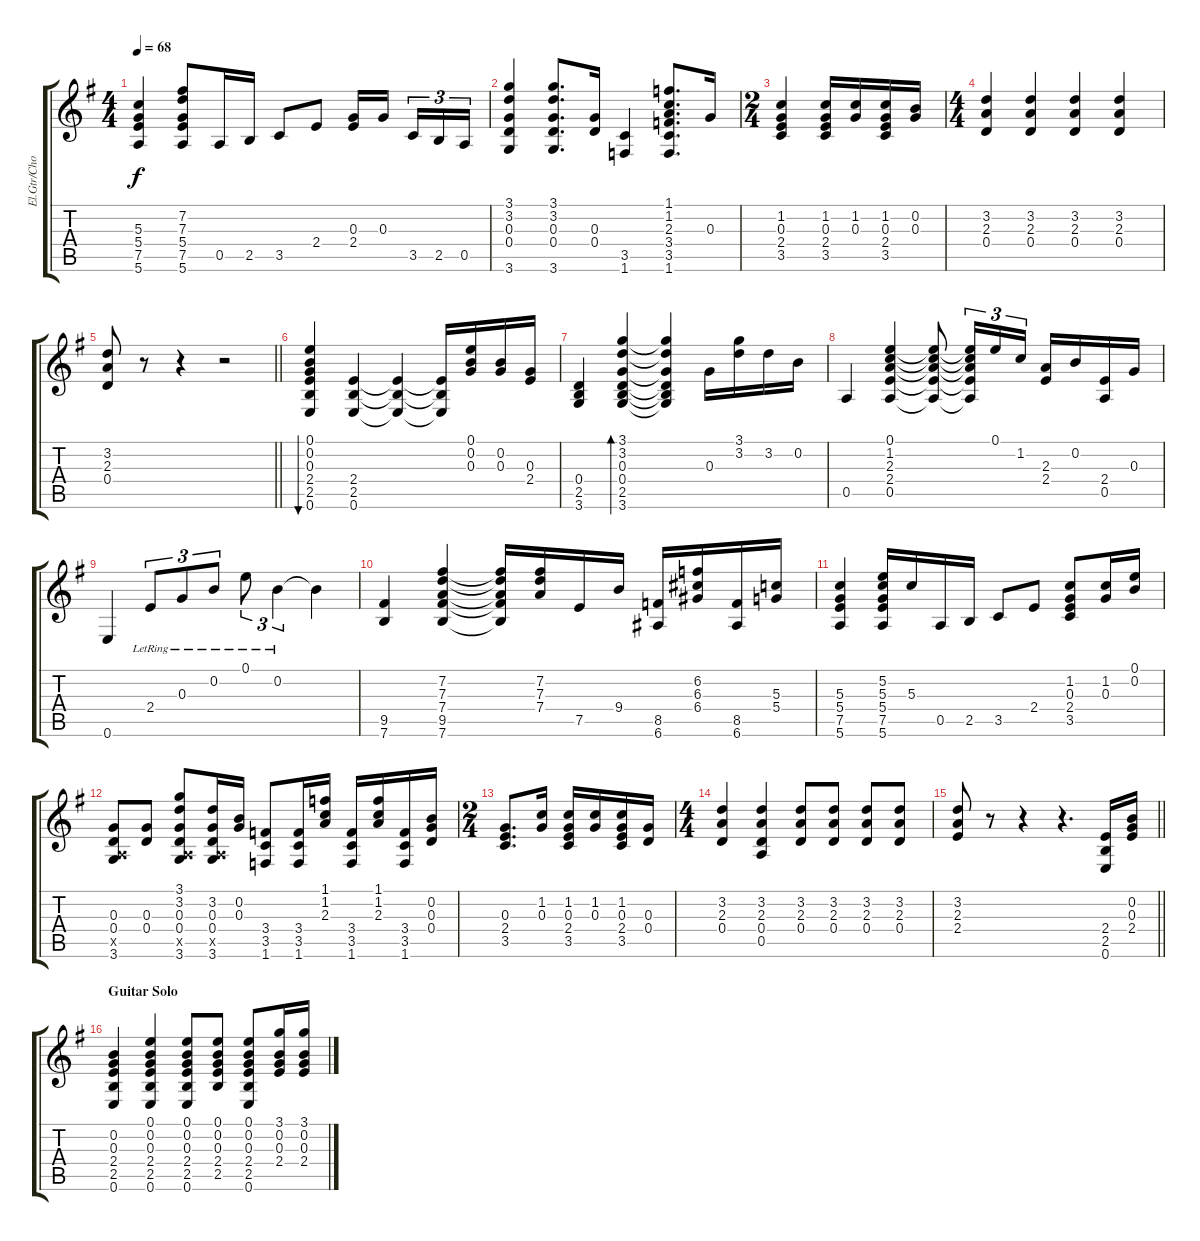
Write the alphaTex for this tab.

\track ("El.Gtr/Chorus" "El.Gtr/Cho") {instrument electricguitarjazz}
\staff {score tabs}
\tuning (E4 B3 G3 D3 A2 E2) {hide}
\ts (4 4)
\tempo 68
\clef g2
\ks g
(5.3 5.4 7.5 5.6).4{dy f} (7.2 7.3 5.4 7.5 5.6).8 0.5.16 2.5.16 3.5.8 2.4.8 (0.3 2.4).16 0.3.16{beam splitsecondary} 3.5.16{tu (3 2)} 2.5.16{tu (3 2)} 0.5.16{tu (3 2)} |
(3.1 3.2 0.3 0.4 3.6).4 (3.1 3.2 0.3 0.4 3.6).8{d} (0.3 0.4).16 (3.5 1.6).4 (1.1 1.2 2.3 3.4 3.5 1.6).8{d} 0.3.16 |
\ts (2 4)
(1.2 0.3 2.4 3.5).4 (1.2 0.3 2.4 3.5).16 (1.2 0.3).16 (1.2 0.3 2.4 3.5).16 (0.2 0.3).16 |
\ts (4 4)
(3.2 2.3 0.4).4 (3.2 2.3 0.4).4 (3.2 2.3 0.4).4 (3.2 2.3 0.4).4 |
\barLineRight lightlight
(3.2 2.3 0.4).8 r.8 r.4 r.2 |
(0.1 0.2 0.3 2.4 2.5 0.6).4{bu 30} (2.4 2.5 0.6).4 (2.4{t} 2.5{t} 0.6{t}).4 (2.4{t} 2.5{t} 0.6{t}).16 (0.1 0.2 0.3).16 (0.2 0.3).16 (0.3 2.4).16 |
(0.4 2.5 3.6).4 (3.1 3.2 0.3 0.4 2.5 3.6).4{bd 30} (3.1{t} 3.2{t} 0.3{t} 0.4{t} 2.5{t} 3.6{t}).4 0.3.16 (3.1 3.2).16 3.2.16 0.2.16 |
0.5.4 (0.1 1.2 2.3 2.4 0.5).4 (0.1{t} 1.2{t} 2.3{t} 2.4{t} 0.5{t}).8 (0.1{t} 1.2{t} 2.3{t} 2.4{t} 0.5{t}).16{tu (3 2)} 0.1.16{tu (3 2)} 1.2.16{tu (3 2)} (2.3 2.4).16 0.2.16 (2.4 0.5).16 0.3.16 |
0.6.4 2.4{lr}.8{tu (3 2)} 0.3{lr}.8{tu (3 2)} 0.2{lr}.8{tu (3 2)} 0.1{lr}.8{tu (3 2)} 0.2{lr}.4{tu (3 2)} 0.2{t}.4 |
(9.5 7.6).4 (7.2 7.3 7.4 9.5 7.6).4 (7.2{t} 7.3{t} 7.4{t} 9.5{t} 7.6{t}).16 (7.2 7.3 7.4).16 7.5.16 9.4.16 (8.5 6.6).16 (6.2 6.3 6.4).16 (8.5 6.6).16 (5.3 5.4).16 |
(5.3 5.4 7.5 5.6).4 (5.2 5.3 5.4 7.5 5.6).16 5.3.16 0.5.16 2.5.16 3.5.8 2.4.8 (1.2 0.3 2.4 3.5).8 (1.2 0.3).16 (0.1 0.2).16 |
(0.3 0.4 0.5{x} 3.6).8 (0.3 0.4).8 (3.1 3.2 0.3 0.4 0.5{x} 3.6).8 (3.2 0.3 0.4 0.5{x} 3.6).16 (0.2 0.3).16 (3.4 3.5 1.6).8 (3.4 3.5 1.6).16 (1.1 1.2 2.3).16 (3.4 3.5 1.6).16 (1.1 1.2 2.3).16 (3.4 3.5 1.6).16 (0.2 0.3 0.4).16 |
\ts (2 4)
(0.3 2.4 3.5).8{d} (1.2 0.3).16 (1.2 0.3 2.4 3.5).16 (1.2 0.3).16 (1.2 0.3 2.4 3.5).16 (0.3 0.4).16 |
\ts (4 4)
(3.2 2.3 0.4).4 (3.2 2.3 0.4 0.5).4 (3.2 2.3 0.4).8 (3.2 2.3 0.4).8 (3.2 2.3 0.4).8 (3.2 2.3 0.4).8 |
\barLineRight lightlight
(3.2 2.3 2.4).8 r.8 r.4 r.4{d} (2.4 2.5 0.6).16 (0.2 0.3 2.4).16 |
\section ("" "Guitar Solo")
(0.2 0.3 2.4 2.5 0.6).4 (0.1 0.2 0.3 2.4 2.5 0.6).4 (0.1 0.2 0.3 2.4 2.5 0.6).8 (0.1 0.2 0.3 2.4 2.5).8 (0.1 0.2 0.3 2.4 2.5 0.6).8 (3.1 0.2 0.3 2.4).16 (3.1 0.2 0.3 2.4).16
